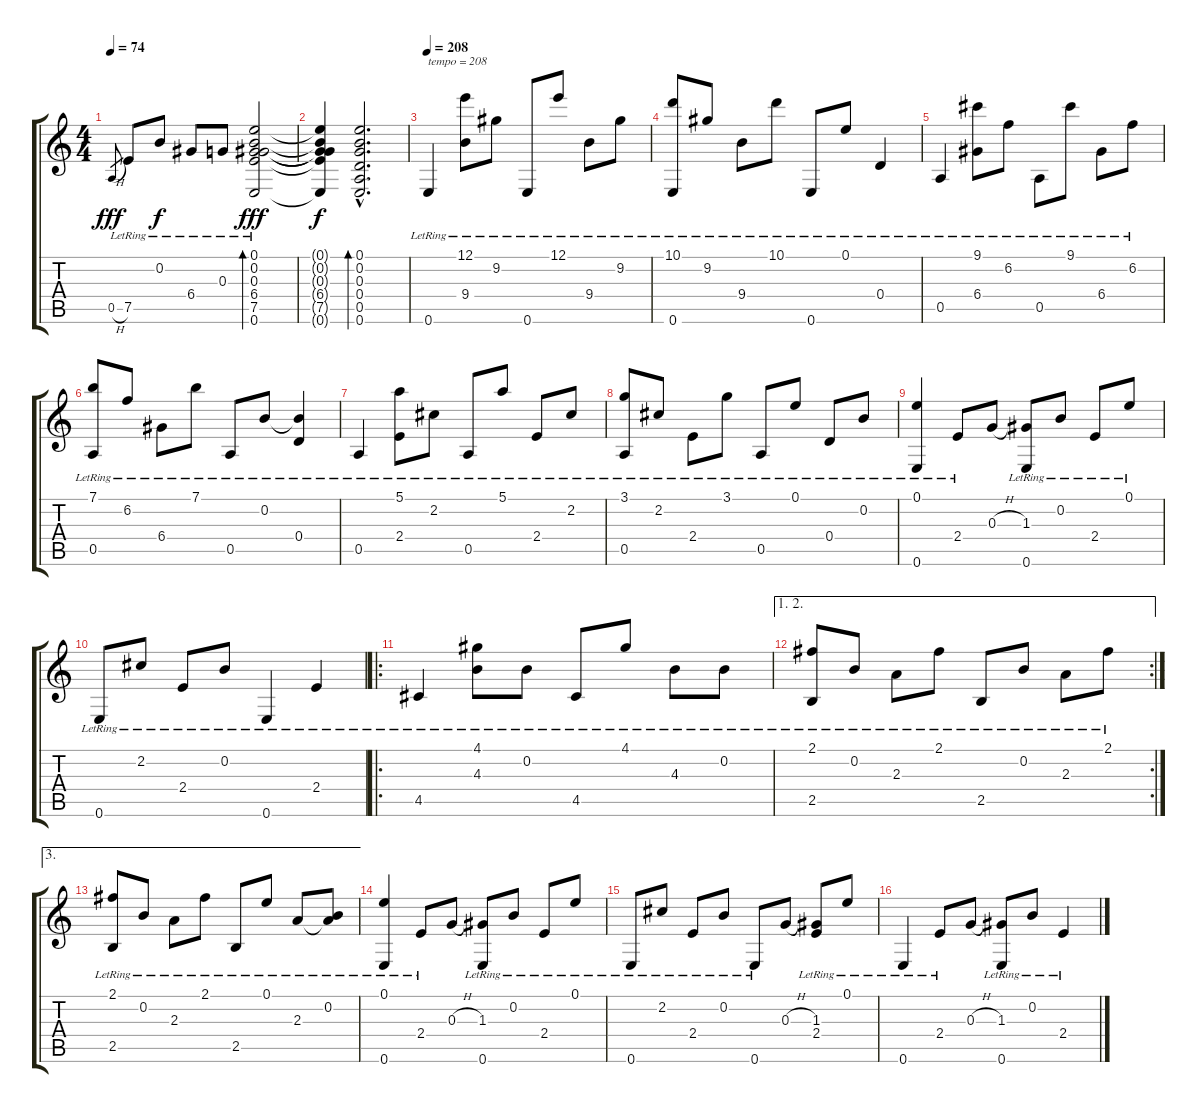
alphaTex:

\track "" {instrument acousticguitarsteel}
\staff {score tabs}
\tuning (E4 B3 G3 D3 A2 E2) {hide}
\ts (4 4)
\tempo 74
\clef g2
\ks c
0.5{h}.8{gr dy fff} 7.5{lr}.8 0.2{lr}.8{dy f} 6.4{lr}.8 0.3{lr}.8 (0.1 0.2 0.3 6.4 7.5 0.6{lr}).2{bd 240 dy fff} |
(0.1{t} 0.2{t} 0.3{t} 6.4{t} 7.5{t} 0.6{t}).4{dy f} (0.1{hac} 0.2{hac} 0.3{hac} 0.4{hac} 0.5{hac} 0.6{hac}).2{d bd 240} |
\tempo 208
0.6{lr}.4{txt "tempo = 208"} (12.1{lr} 9.4{lr}).8 9.2{lr}.8 0.6{lr}.8 12.1{lr}.8 9.4{lr}.8 9.2{lr}.8 |
(10.1{lr} 0.6{lr}).8 9.2{lr}.8 9.4{lr}.8 10.1{lr}.8 0.6{lr}.8 0.1{lr}.8 0.4{lr}.4 |
0.5{lr}.4 (9.1{lr} 6.4{lr}).8 6.2{lr}.8 0.5{lr}.8 9.1{lr}.8 6.4{lr}.8 6.2{lr}.8 |
(7.1{lr} 0.5{lr}).8 6.2{lr}.8 6.4{lr}.8 7.1{lr}.8 0.5{lr}.8 0.2{lr}.8 (0.2{t} 0.4{lr}).4 |
0.5{lr}.4 (5.1{lr} 2.4{lr}).8 2.2{lr}.8 0.5{lr}.8 5.1{lr}.8 2.4{lr}.8 2.2{lr}.8 |
(3.1{lr} 0.5{lr}).8 2.2{lr}.8 2.4{lr}.8 3.1{lr}.8 0.5{lr}.8 0.1{lr}.8 0.4{lr}.8 0.2{lr}.8 |
(0.1{lr} 0.6{lr}).4 2.4{lr}.8 0.3{h}.8 (1.3{lr} 0.6{lr}).8 0.2{lr}.8 2.4{lr}.8 0.1{lr}.8 |
0.6{lr}.8 2.2{lr}.8 2.4{lr}.8 0.2{lr}.8 0.6{lr}.4 2.4{lr}.4 |
\ro
4.5{lr}.4 (4.1{lr} 4.3{lr}).8 0.2{lr}.8 4.5{lr}.8 4.1{lr}.8 4.3{lr}.8 0.2{lr}.8 |
\ae (1 2)
\rc 2
(2.1{lr} 2.5{lr}).8 0.2{lr}.8 2.3{lr}.8 2.1{lr}.8 2.5{lr}.8 0.2{lr}.8 2.3{lr}.8 2.1{lr}.8 |
\ae 3
(2.1{lr} 2.5{lr}).8 0.2{lr}.8 2.3{lr}.8 2.1{lr}.8 2.5{lr}.8 0.1{lr}.8 2.3{lr}.8 (0.2{lr} 2.3{t}).8 |
(0.1{lr} 0.6{lr}).4 2.4{lr}.8 0.3{h}.8 (1.3{lr} 0.6{lr}).8 0.2{lr}.8 2.4{lr}.8 0.1{lr}.8 |
0.6{lr}.8 2.2{lr}.8 2.4{lr}.8 0.2{lr}.8 0.6{lr}.8 0.3{h}.8 (1.3{lr} 2.4{lr}).8 0.1{lr}.8 |
0.6{lr}.4 2.4{lr}.8 0.3{h}.8 (1.3{lr} 0.6{lr}).8 0.2{lr}.8 2.4{lr}.4
